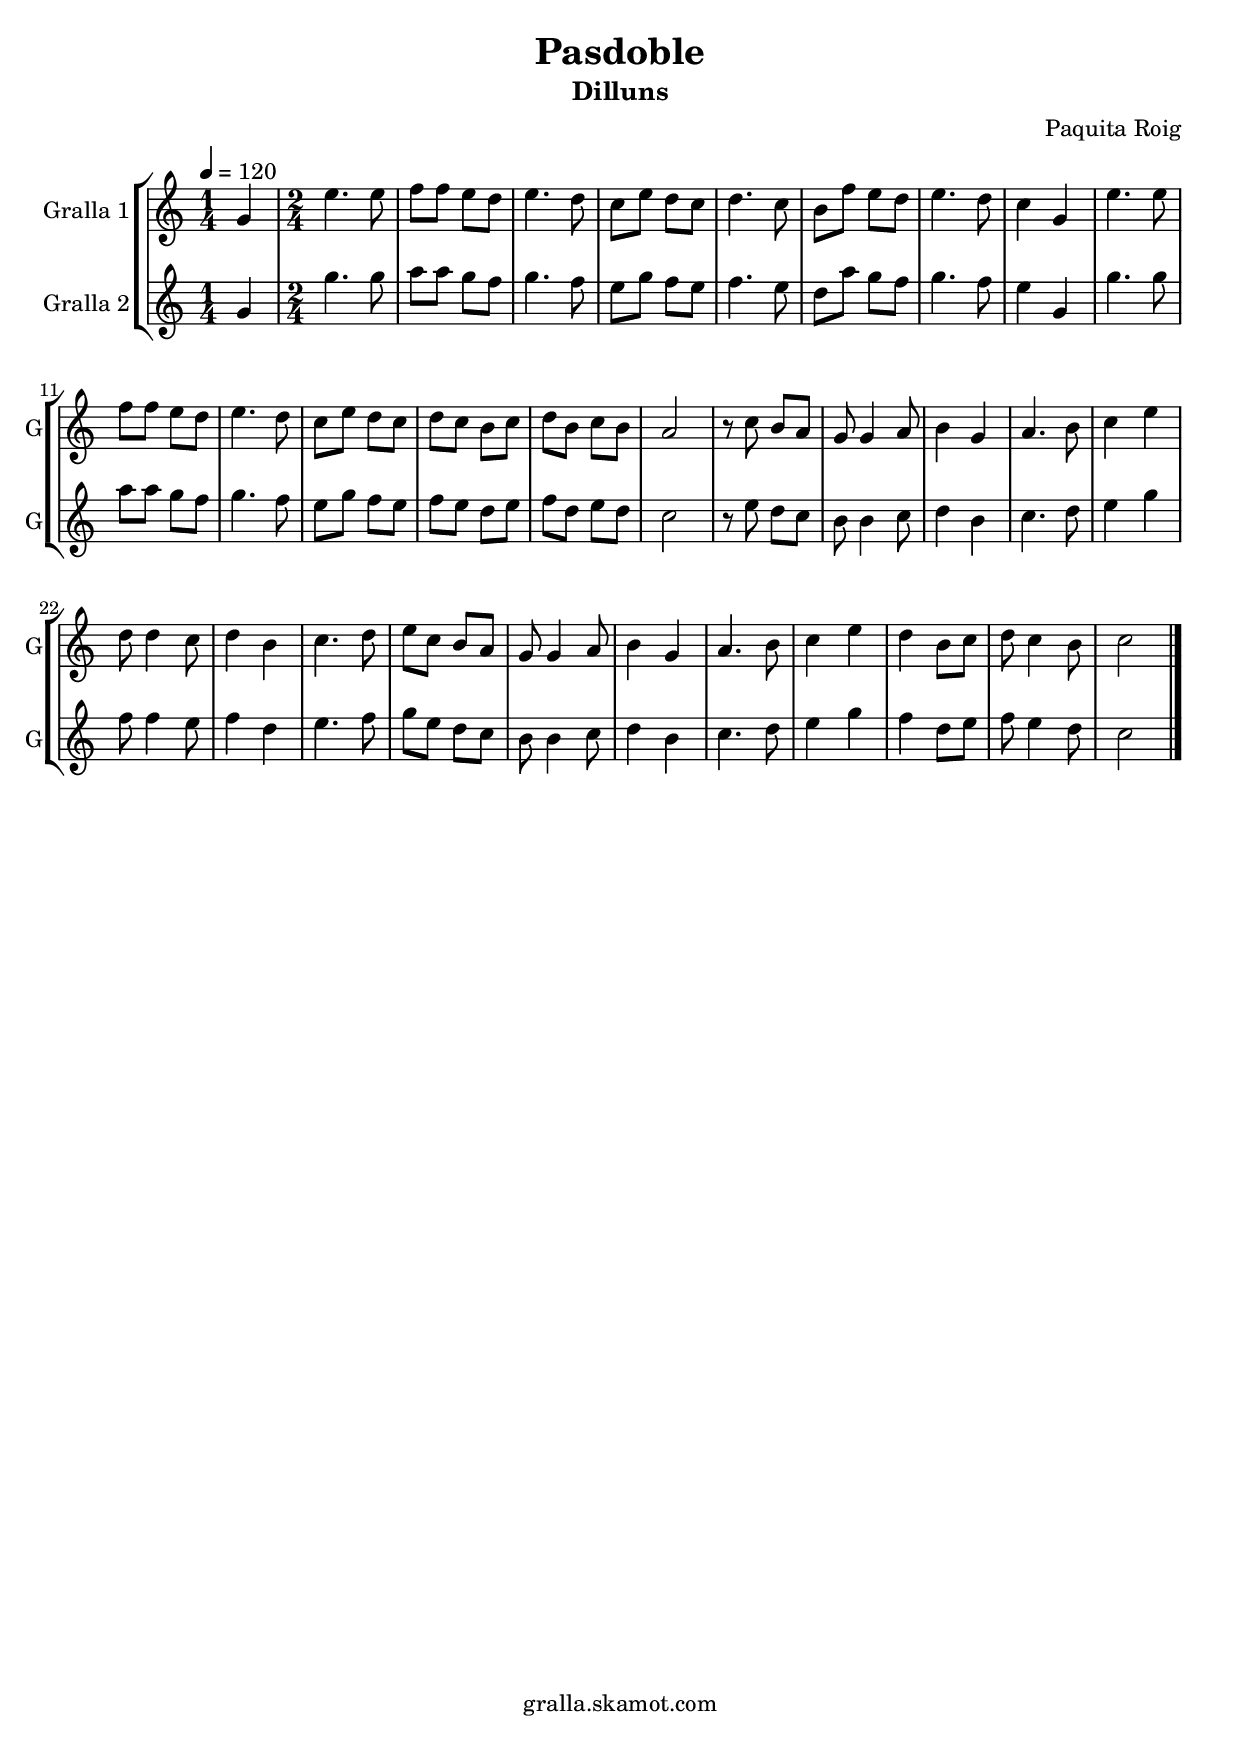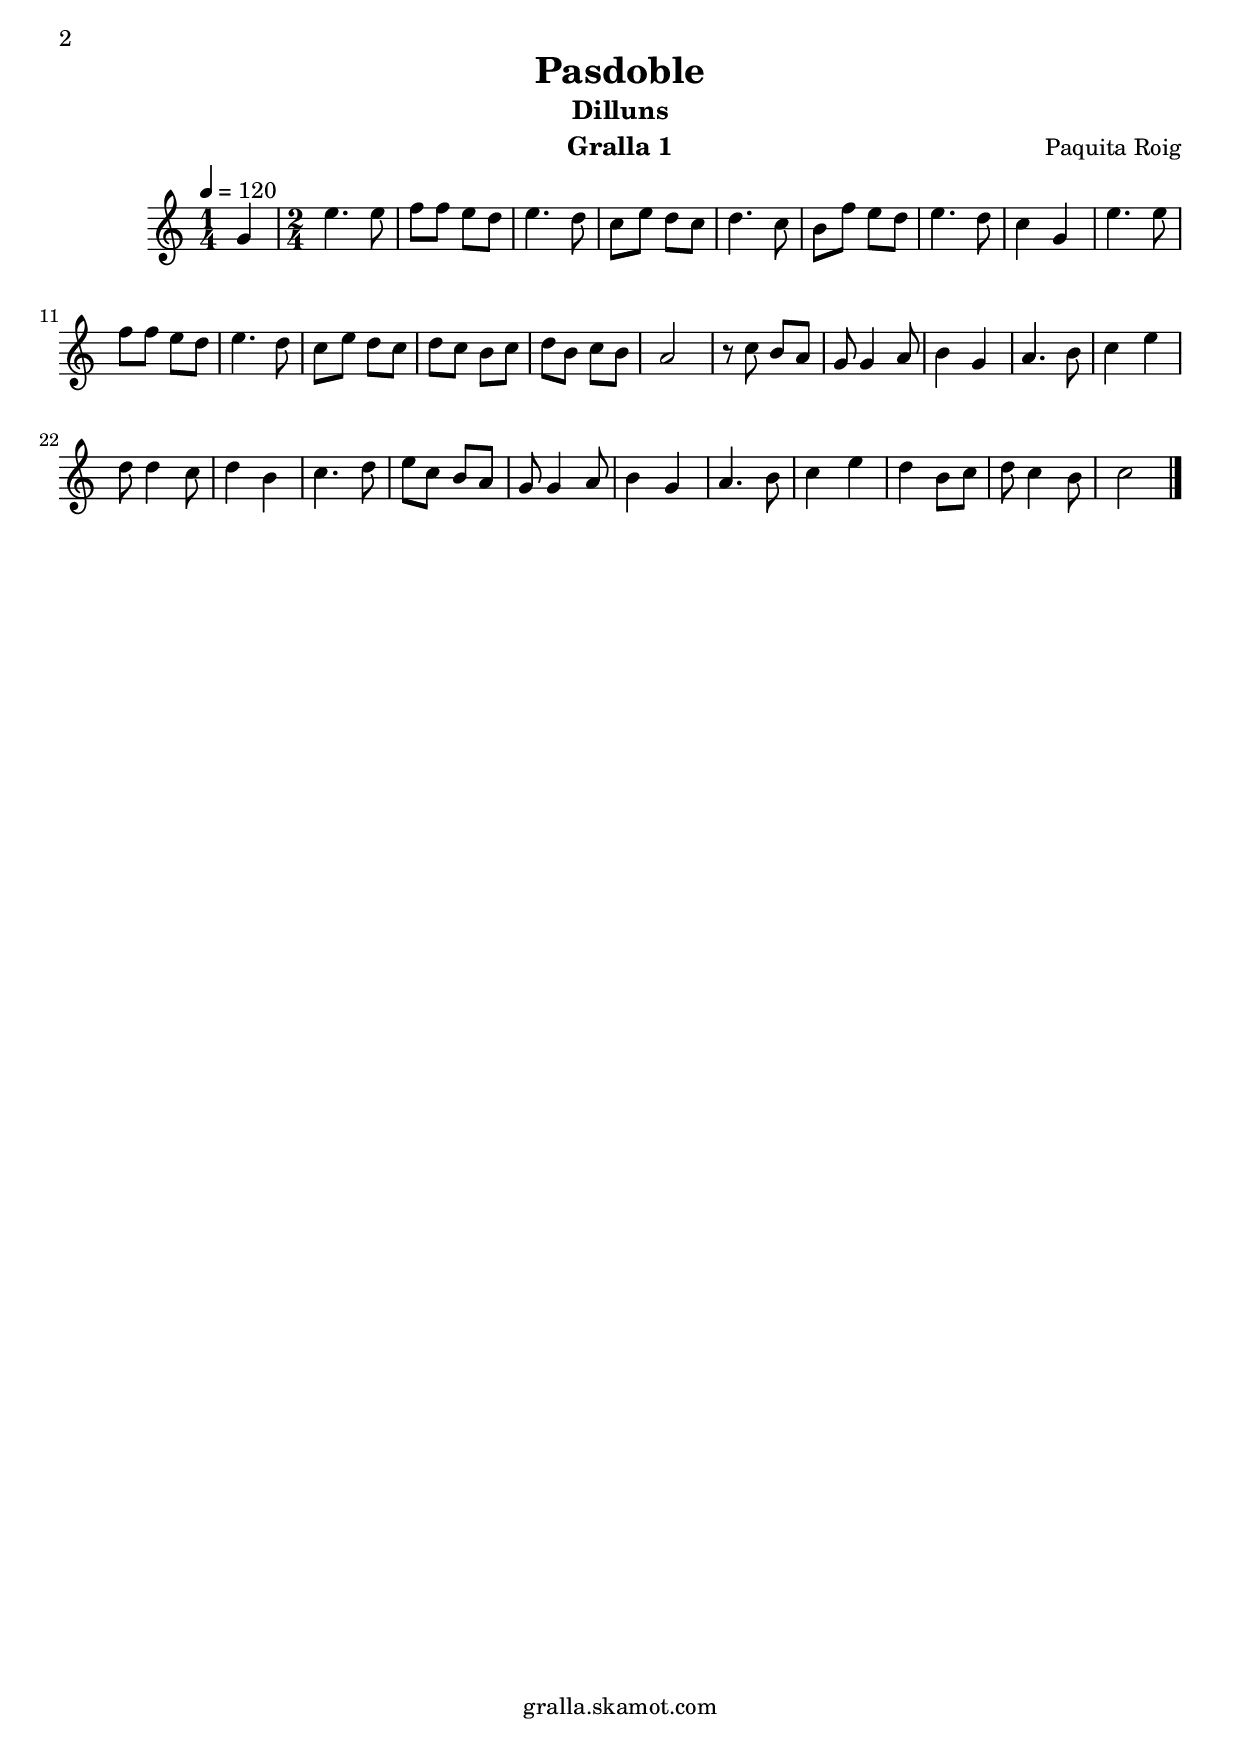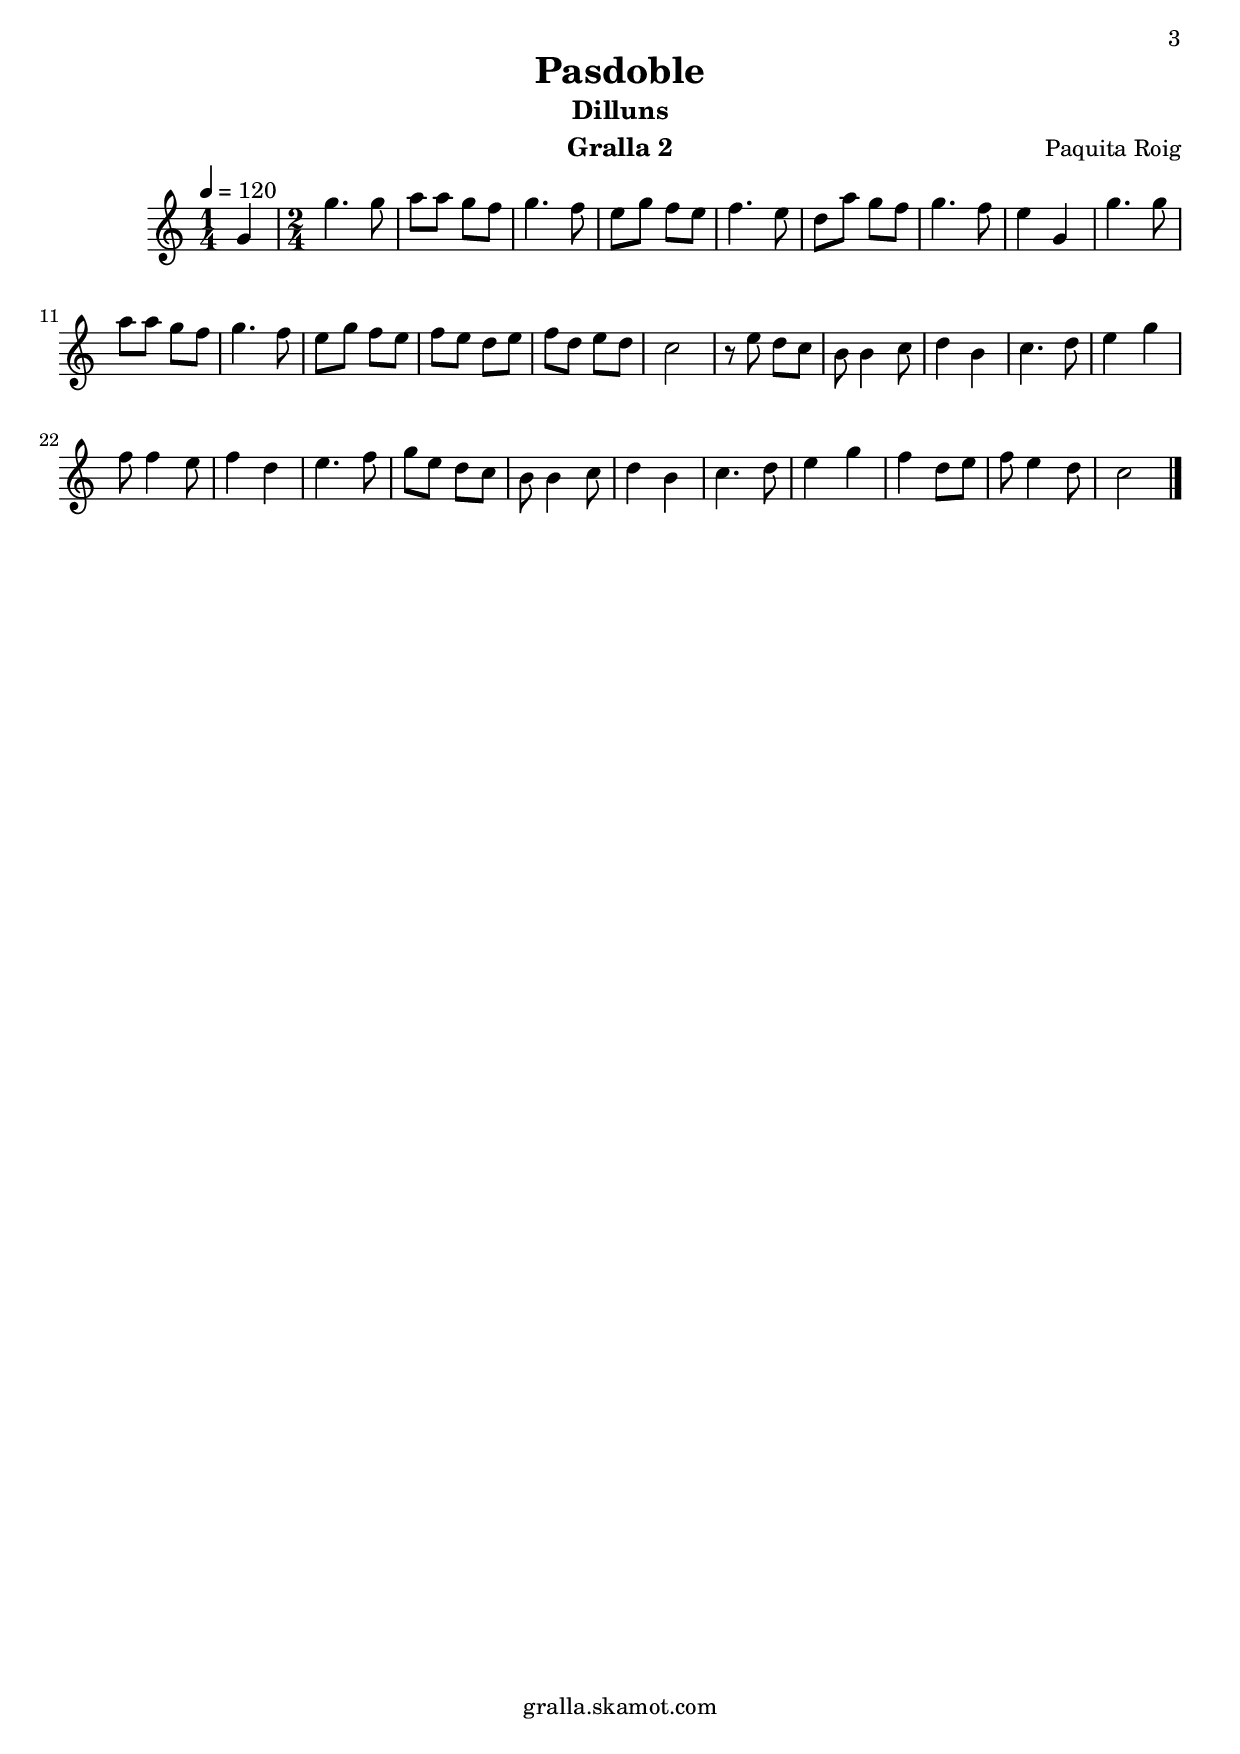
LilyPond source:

\version "2.16.2"

\header {
  dedication=""
  title="Pasdoble"
  subtitle="Dilluns"
  subsubtitle=""
  poet=""
  meter=""
  piece=""
  composer="Paquita Roig"
  arranger=""
  opus=""
  instrument=""
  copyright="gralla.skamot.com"
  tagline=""
}

liniaroAa =
\relative g'
{
  \tempo 4=120
  \clef treble
  \key c \major
  \time 1/4
  g4  |
  \time 2/4   e'4. e8  |
  f8 f e d  |
  e4. d8  |
  %05
  c8 e d c  |
  d4. c8  |
  b8 f' e d  |
  e4. d8  |
  c4 g  |
  %10
  e'4. e8  |
  f8 f e d  |
  e4. d8  |
  c8 e d c  |
  d8 c b c  |
  %15
  d8 b c b  |
  a2  |
  r8 c b a  |
  g8 g4 a8  |
  b4 g  |
  %20
  a4. b8  |
  c4 e  |
  d8 d4 c8  |
  d4 b  |
  c4. d8  |
  %25
  e8 c b a  |
  g8 g4 a8  |
  b4 g  |
  a4. b8  |
  c4 e  |
  %30
  d4 b8 c  |
  d8 c4 b8  |
  c2  \bar "|."
}

liniaroAb =
\relative g'
{
  \tempo 4=120
  \clef treble
  \key c \major
  \time 1/4
  g4  |
  \time 2/4   g'4. g8  |
  a8 a g f  |
  g4. f8  |
  %05
  e8 g f e  |
  f4. e8  |
  d8 a' g f  |
  g4. f8  |
  e4 g,  |
  %10
  g'4. g8  |
  a8 a g f  |
  g4. f8  |
  e8 g f e  |
  f8 e d e  |
  %15
  f8 d e d  |
  c2  |
  r8 e d c  |
  b8 b4 c8  |
  d4 b  |
  %20
  c4. d8  |
  e4 g  |
  f8 f4 e8  |
  f4 d  |
  e4. f8  |
  %25
  g8 e d c  |
  b8 b4 c8  |
  d4 b  |
  c4. d8  |
  e4 g  |
  %30
  f4 d8 e  |
  f8 e4 d8  |
  c2  \bar "|."
}

\bookpart {
  \score {
    \new StaffGroup {
      \override Score.RehearsalMark.self-alignment-X = #LEFT
      <<
        \new Staff \with {instrumentName = #"Gralla 1" shortInstrumentName = #"G"} \liniaroAa
        \new Staff \with {instrumentName = #"Gralla 2" shortInstrumentName = #"G"} \liniaroAb
      >>
    }
    \layout {}
  }
  \score { \unfoldRepeats
    \new StaffGroup {
      \override Score.RehearsalMark.self-alignment-X = #LEFT
      <<
        \new Staff \with {instrumentName = #"Gralla 1" shortInstrumentName = #"G"} \liniaroAa
        \new Staff \with {instrumentName = #"Gralla 2" shortInstrumentName = #"G"} \liniaroAb
      >>
    }
    \midi {
      \set Staff.midiInstrument = "oboe"
      \set DrumStaff.midiInstrument = "drums"
    }
  }
}

\bookpart {
  \header {instrument="Gralla 1"}
  \score {
    \new StaffGroup {
      \override Score.RehearsalMark.self-alignment-X = #LEFT
      <<
        \new Staff \liniaroAa
      >>
    }
    \layout {}
  }
  \score { \unfoldRepeats
    \new StaffGroup {
      \override Score.RehearsalMark.self-alignment-X = #LEFT
      <<
        \new Staff \liniaroAa
      >>
    }
    \midi {
      \set Staff.midiInstrument = "oboe"
      \set DrumStaff.midiInstrument = "drums"
    }
  }
}

\bookpart {
  \header {instrument="Gralla 2"}
  \score {
    \new StaffGroup {
      \override Score.RehearsalMark.self-alignment-X = #LEFT
      <<
        \new Staff \liniaroAb
      >>
    }
    \layout {}
  }
  \score { \unfoldRepeats
    \new StaffGroup {
      \override Score.RehearsalMark.self-alignment-X = #LEFT
      <<
        \new Staff \liniaroAb
      >>
    }
    \midi {
      \set Staff.midiInstrument = "oboe"
      \set DrumStaff.midiInstrument = "drums"
    }
  }
}

